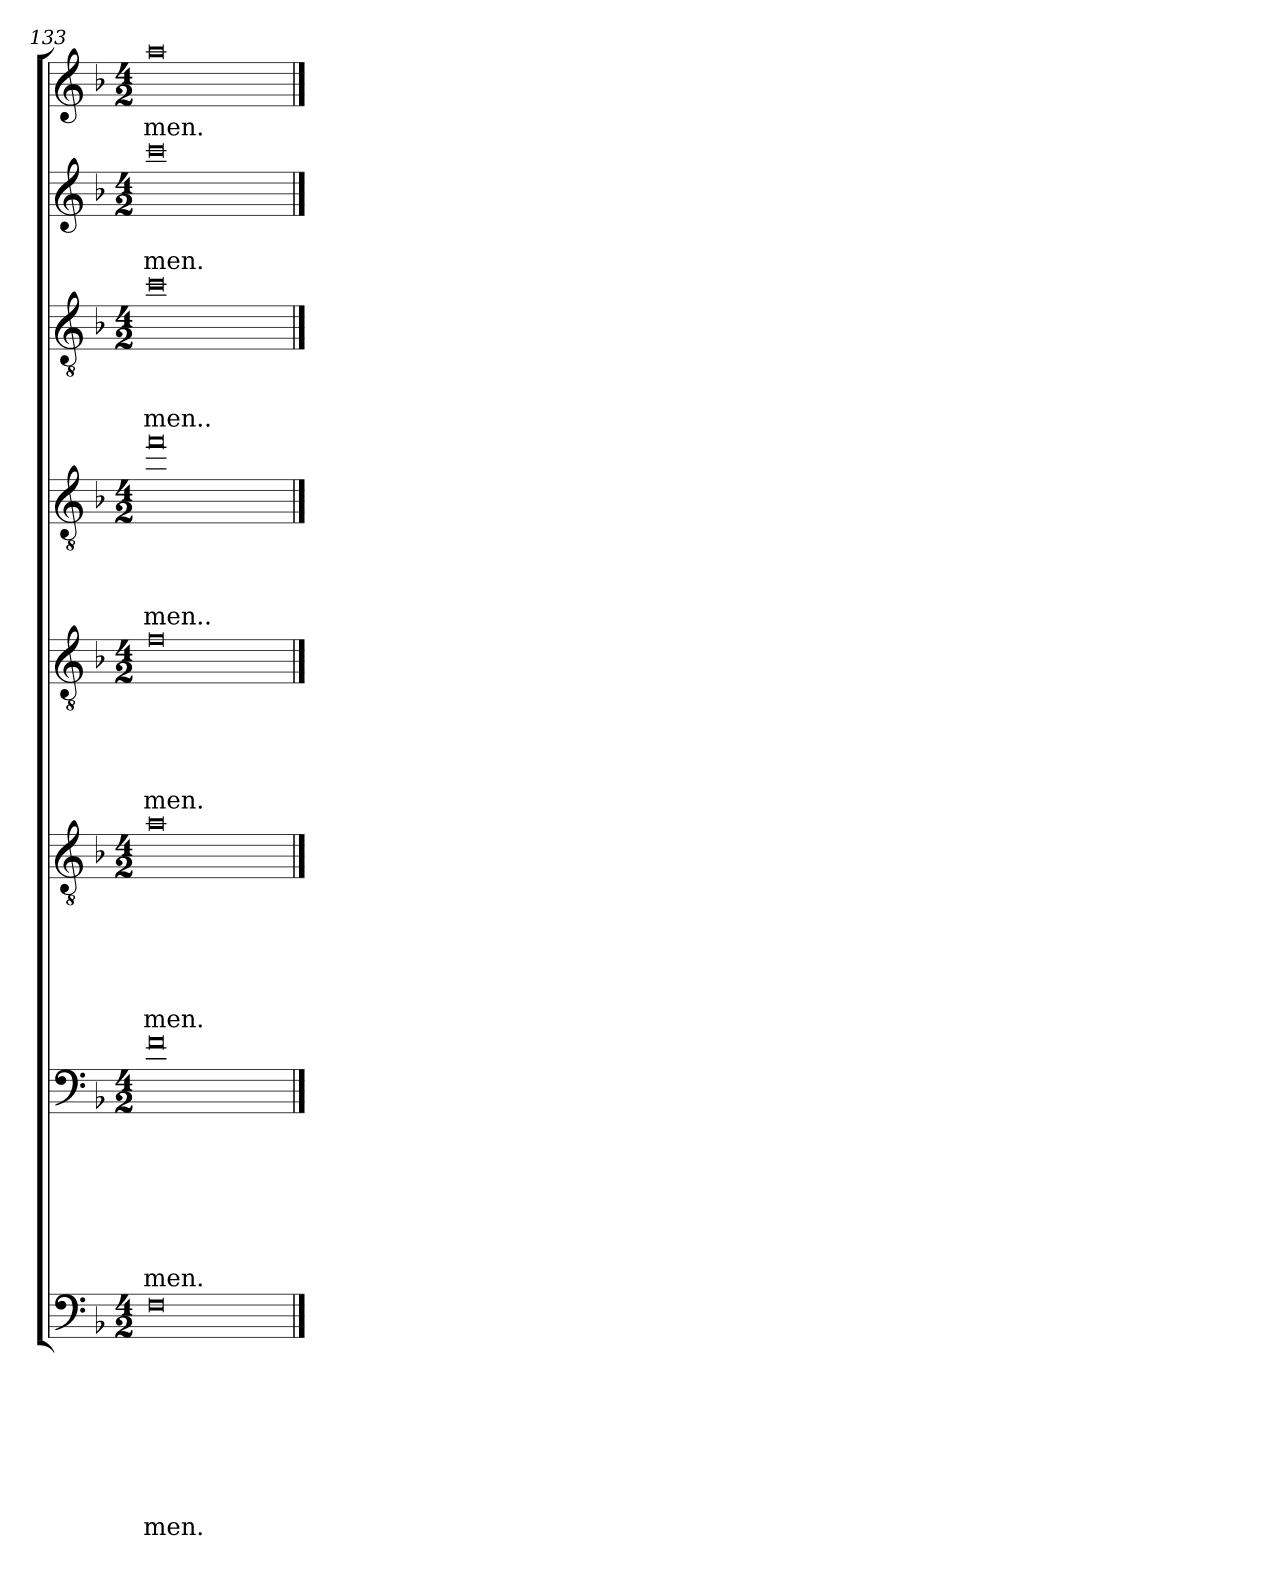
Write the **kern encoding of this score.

**kern	**text	**text	**text	**text	**text	**text	**text	**text	**kern	**text	**text	**text	**text	**text	**text	**text	**kern	**text	**text	**text	**text	**text	**text	**kern	**text	**text	**text	**text	**text	**kern	**text	**text	**text	**text	**kern	**text	**text	**text	**kern	**text	**text	**kern	**text
*part8	*part8	*part8	*part8	*part8	*part8	*part8	*part8	*part8	*part7	*part7	*part7	*part7	*part7	*part7	*part7	*part7	*part6	*part6	*part6	*part6	*part6	*part6	*part6	*part5	*part5	*part5	*part5	*part5	*part5	*part4	*part4	*part4	*part4	*part4	*part3	*part3	*part3	*part3	*part2	*part2	*part2	*part1	*part1
*staff8	*staff8	*staff8	*staff8	*staff8	*staff8	*staff8	*staff8	*staff8	*staff7	*staff7	*staff7	*staff7	*staff7	*staff7	*staff7	*staff7	*staff6	*staff6	*staff6	*staff6	*staff6	*staff6	*staff6	*staff5	*staff5	*staff5	*staff5	*staff5	*staff5	*staff4	*staff4	*staff4	*staff4	*staff4	*staff3	*staff3	*staff3	*staff3	*staff2	*staff2	*staff2	*staff1	*staff1
*clefF4	*	*	*	*	*	*	*	*	*clefF4	*	*	*	*	*	*	*	*clefGv2	*	*	*	*	*	*	*clefGv2	*	*	*	*	*	*clefGv2	*	*	*	*	*clefGv2	*	*	*	*clefG2	*	*	*clefG2	*
*ITrd8c14	*	*	*	*	*	*	*	*	*ITrd8c14	*	*	*	*	*	*	*	*ITrd8c14	*	*	*	*	*	*	*ITrd8c14	*	*	*	*	*	*ITrd8c14	*	*	*	*	*ITrd8c14	*	*	*	*ITrd8c14	*	*	*ITrd8c14	*
*k[b-]	*	*	*	*	*	*	*	*	*k[b-]	*	*	*	*	*	*	*	*k[b-]	*	*	*	*	*	*	*k[b-]	*	*	*	*	*	*k[b-]	*	*	*	*	*k[b-]	*	*	*	*k[b-]	*	*	*k[b-]	*
*F:	*	*	*	*	*	*	*	*	*F:	*	*	*	*	*	*	*	*F:	*	*	*	*	*	*	*F:	*	*	*	*	*	*F:	*	*	*	*	*F:	*	*	*	*F:	*	*	*F:	*
*M4/2	*	*	*	*	*	*	*	*	*M4/2	*	*	*	*	*	*	*	*M4/2	*	*	*	*	*	*	*M4/2	*	*	*	*	*	*M4/2	*	*	*	*	*M4/2	*	*	*	*M4/2	*	*	*M4/2	*
=133	=133	=133	=133	=133	=133	=133	=133	=133	=133	=133	=133	=133	=133	=133	=133	=133	=133	=133	=133	=133	=133	=133	=133	=133	=133	=133	=133	=133	=133	=133	=133	=133	=133	=133	=133	=133	=133	=133	=133	=133	=133	=133	=133
0FF	.	.	.	.	.	.	.	-men.	0F	.	.	.	.	.	.	-men.	0A	.	.	.	.	.	-men.	0F	.	.	.	.	-men.	0f	.	.	.	-men..	0c	.	.	-men..	0cc	.	-men.	0a	-men.
==	==	==	==	==	==	==	==	==	==	==	==	==	==	==	==	==	==	==	==	==	==	==	==	==	==	==	==	==	==	==	==	==	==	==	==	==	==	==	==	==	==	==	==
*-	*-	*-	*-	*-	*-	*-	*-	*-	*-	*-	*-	*-	*-	*-	*-	*-	*-	*-	*-	*-	*-	*-	*-	*-	*-	*-	*-	*-	*-	*-	*-	*-	*-	*-	*-	*-	*-	*-	*-	*-	*-	*-	*-
